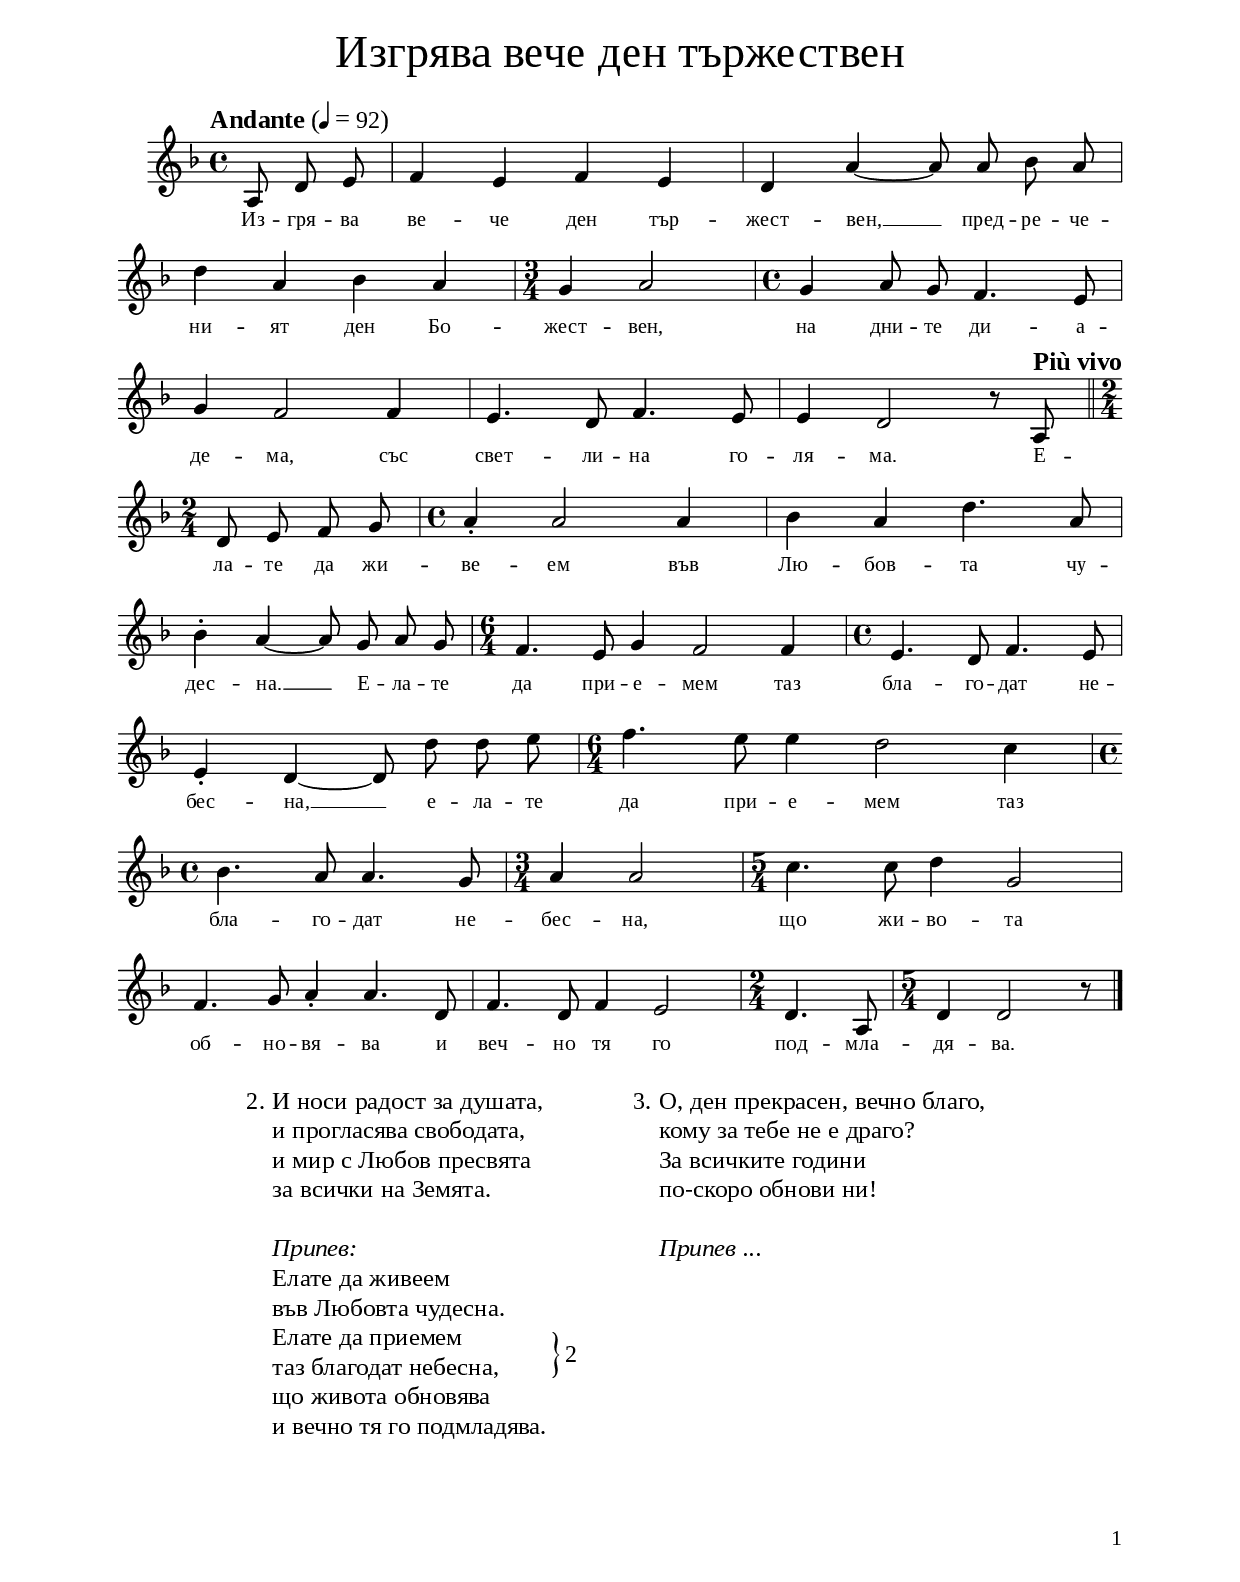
\version "2.24.4"

% include paper part and global functions
\include "include/globals.ily"


"rightBraces022" = \markup {
  \column {
    % repeat braces
    \translate #'(0 . -25.0 )
    \right-brace #22



  }
  \column {
    % repeat numbers
    \translate #'(0 . -25.7 )
    2
  }
}

\bookpart {
  \label #'ref022
  \tocItem \markup "Изгрява вече ден тържествен"
  \include "include/bookpart-paper.ily"
  \score {
    \include "include/score-layout.ily"

    \new Voice \absolute {
      \clef treble
      \key d \minor
      \time 4/4
      \tempoFunc "Andante" 4 "92"
      \autoBeamOff

      \partial 4.

      a8 d'8 e'8 |f'4 e'4 f'4 e'4 |d'4 a'4 ~ a'8 a'8 bes'8 a'8 \break |
      d''4 a'4 bes'4 a'4 |\time 3/4  g'4 a'2 | \time 4/4  g'4 a'8 g'8 f'4. e'8 \break
      g'4 f'2 f'4 |  e'4. d'8 f'4. e'8 | e'4 d'2 r8 \tempo "Più vivo" a8 | \bar "||" \time 2/4 \break
      d'8 e'8 f'8 g'8 | \time 4/4  a'4 \staccato a'2 a'4 | bes'4 a'4 d''4. a'8 \break |
      bes'4 \staccato a'4 ~ a'8 g'8 a'8 g'8 |  \time 6/4  f'4. e'8 g'4 f'2 f'4 | \time 4/4  e'4. d'8 f'4. e'8 \break |
      e'4 \staccato d'4 ~ d'8 d''8 d''8 e''8 | \time 6/4  f''4. e''8 e''4 d''2 c''4 \break
      \time 4/4  bes'4. a'8 a'4. g'8 |  \time 3/4  a'4 a'2 | \time 5/4  c''4. c''8 d''4 g'2 \break |
      f'4. g'8 a'4 \staccato a'4. d'8 | f'4. d'8 f'4 e'2 | \time 2/4 d'4. a8 | \time 5/4 d'4 d'2 r8 \bar "|."
    }
    \addlyrics {
      Из -- гря -- ва ве -- че ден тър -- жест -- вен, __ пред -- ре -- че
      -- ни -- ят ден Бо -- жест -- вен, на дни --
      те ди -- а -- де -- ма, със свет -- ли -- на го
      -- ля -- ма. Е -- ла -- те да жи -- ве -- ем във
      Лю -- бов -- та чу -- дес -- на. __ Е -- ла -- те
      да при -- е -- мем таз бла -- го -- дат не --
      бес -- на, __ е -- ла -- те да при -- е -- мем таз
      бла -- го -- дат не -- бес -- на, що жи -- во --
      та об -- но -- вя -- ва и веч -- но тя го под
      -- мла -- дя -- ва.
    }
    \header {
      title = \titleFunc #'ref_desc_2 "Изгрява вече ден тържествен" "Izgrjava veče den tăržestven"
    }

    \midi{}

  } % score

  \markup \abs-fontsize #12 {
    \hspace #13
    \override #`(baseline-skip . ,bgCoupletBaselineSkip) % affects space between column lines
    \column {


      \line { 2. И носи радост за душата, }
      \line {   "   " и прогласява свободата,}
      \line {   "   " и мир с Любов пресвята}
      \line {   "   " за всички на Земята. }


      \line { " " }
      \line { "   " \italic {Припев: } }

      \line {   "   "  Елате да живеем }

      \line {   "   " във Любовта чудесна. }

      \line {   "   " Елате да приемем }

      \line {   "   " таз благодат небесна, }

      \line {   "   " що живота обновява }

      \line {   "   " и вечно тя го подмладява. }

    }    \"rightBraces022"
    \hspace #5
    \override #`(baseline-skip . ,bgCoupletBaselineSkip) % affects space between column lines
    \column {
      \line {  3.  О, ден прекрасен, вечно благо, }
      \line {   "   " кому за тебе не е драго? }
      \line {   "   " За всичките години}
      \line {   "   " по-скоро обнови ни! }

      \line { " " }
      \line { "   " \italic {Припев ... } }
    }

  } % markup

} % bookpart
